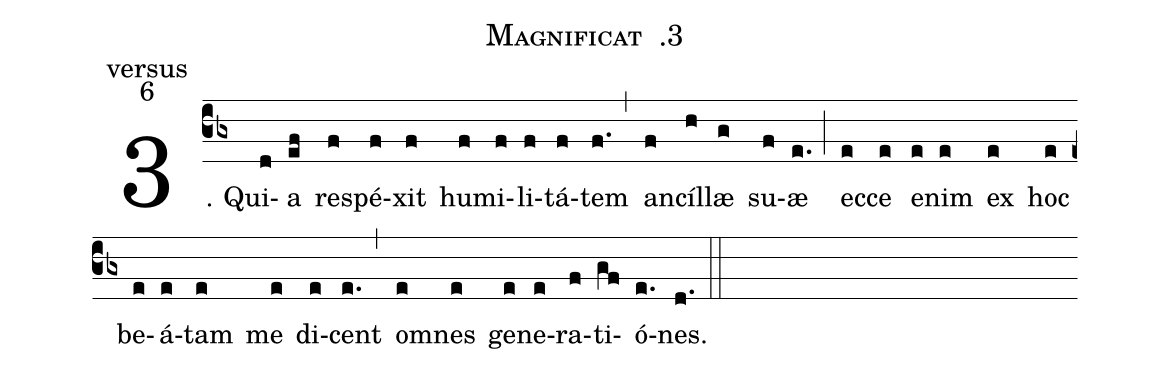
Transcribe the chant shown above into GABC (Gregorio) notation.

name:Magnificat ℣.3;
mode:6;
office-part:versus;
%%
(cb3) 3. Qui(d)a(ef) re(f)spé(f)xit(f) hu(f)mi(f)li(f)tá(f)tem(f.) (,) an(f)cíl(h)læ(g) su(f)æ(e.) (;)
ec(e)ce(e) e(e)nim(e) ex(e) hoc(e) be(e)á(e)tam(e) me(e) di(e)cent(e.) (,) o(e)mnes(e) ge(e)ne(e)ra(f)ti(gf)ó(e.)nes.(d.) (::)
